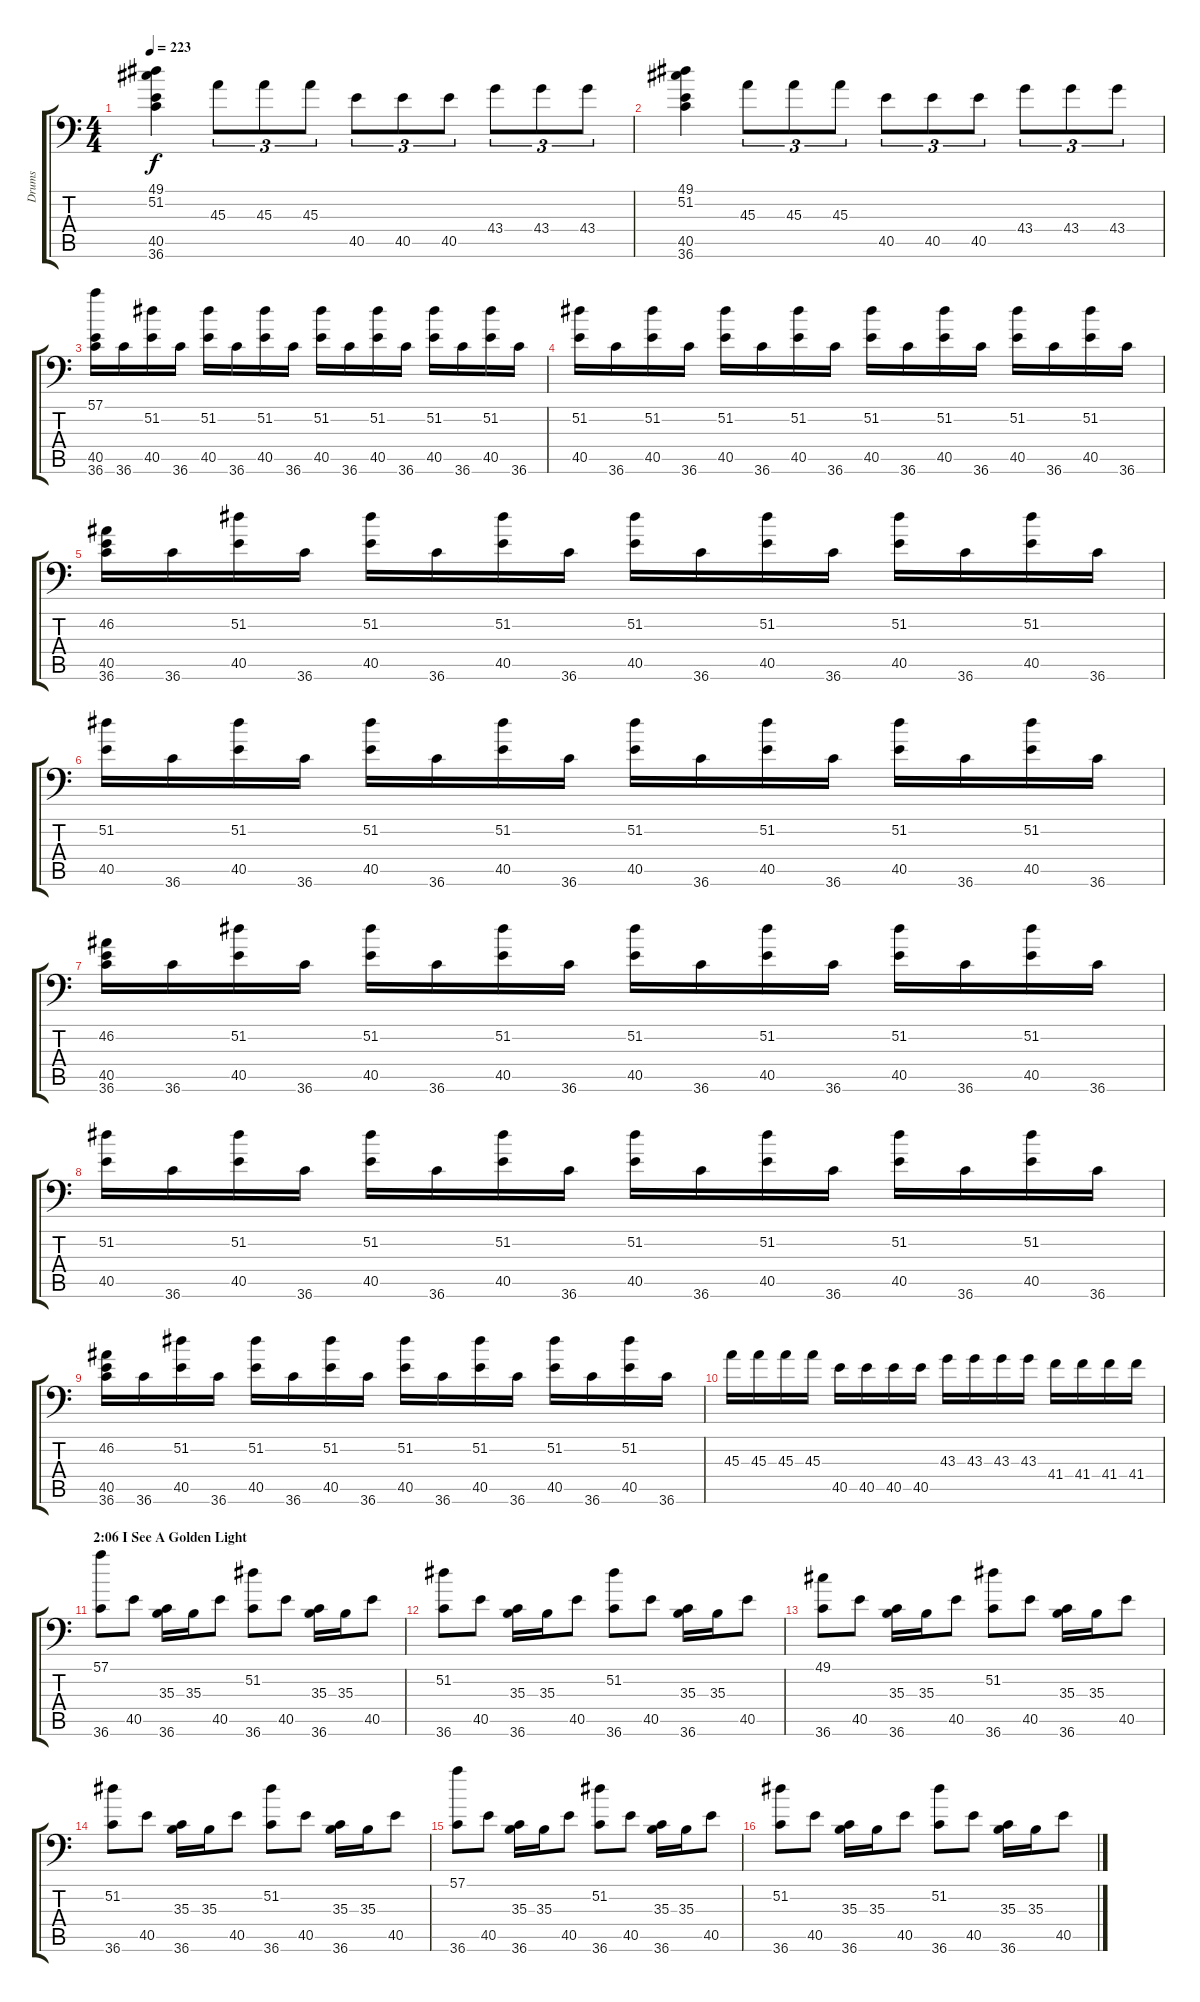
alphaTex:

\track ("Drums" "Drums") {instrument acousticgrandpiano}
\staff {score tabs}
\tuning (C-1 C-1 C-1 C-1 C-1 C-1) {hide}
\ts (4 4)
\tempo 223
\clef f4
\ks c
(49.1 51.2 40.5 36.6).4{dy f} 45.3.8{tu (3 2)} 45.3.8{tu (3 2)} 45.3.8{tu (3 2)} 40.5.8{tu (3 2)} 40.5.8{tu (3 2)} 40.5.8{tu (3 2)} 43.4.8{tu (3 2)} 43.4.8{tu (3 2)} 43.4.8{tu (3 2)} |
(49.1 51.2 40.5 36.6).4 45.3.8{tu (3 2)} 45.3.8{tu (3 2)} 45.3.8{tu (3 2)} 40.5.8{tu (3 2)} 40.5.8{tu (3 2)} 40.5.8{tu (3 2)} 43.4.8{tu (3 2)} 43.4.8{tu (3 2)} 43.4.8{tu (3 2)} |
(57.1 40.5 36.6).16 36.6.16 (51.2 40.5).16 36.6.16 (51.2 40.5).16 36.6.16 (51.2 40.5).16 36.6.16 (51.2 40.5).16 36.6.16 (51.2 40.5).16 36.6.16 (51.2 40.5).16 36.6.16 (51.2 40.5).16 36.6.16 |
(51.2 40.5).16 36.6.16 (51.2 40.5).16 36.6.16 (51.2 40.5).16 36.6.16 (51.2 40.5).16 36.6.16 (51.2 40.5).16 36.6.16 (51.2 40.5).16 36.6.16 (51.2 40.5).16 36.6.16 (51.2 40.5).16 36.6.16 |
(46.2 40.5 36.6).16 36.6.16 (51.2 40.5).16 36.6.16 (51.2 40.5).16 36.6.16 (51.2 40.5).16 36.6.16 (51.2 40.5).16 36.6.16 (51.2 40.5).16 36.6.16 (51.2 40.5).16 36.6.16 (51.2 40.5).16 36.6.16 |
(51.2 40.5).16 36.6.16 (51.2 40.5).16 36.6.16 (51.2 40.5).16 36.6.16 (51.2 40.5).16 36.6.16 (51.2 40.5).16 36.6.16 (51.2 40.5).16 36.6.16 (51.2 40.5).16 36.6.16 (51.2 40.5).16 36.6.16 |
(46.2 40.5 36.6).16 36.6.16 (51.2 40.5).16 36.6.16 (51.2 40.5).16 36.6.16 (51.2 40.5).16 36.6.16 (51.2 40.5).16 36.6.16 (51.2 40.5).16 36.6.16 (51.2 40.5).16 36.6.16 (51.2 40.5).16 36.6.16 |
(51.2 40.5).16 36.6.16 (51.2 40.5).16 36.6.16 (51.2 40.5).16 36.6.16 (51.2 40.5).16 36.6.16 (51.2 40.5).16 36.6.16 (51.2 40.5).16 36.6.16 (51.2 40.5).16 36.6.16 (51.2 40.5).16 36.6.16 |
(46.2 40.5 36.6).16 36.6.16 (51.2 40.5).16 36.6.16 (51.2 40.5).16 36.6.16 (51.2 40.5).16 36.6.16 (51.2 40.5).16 36.6.16 (51.2 40.5).16 36.6.16 (51.2 40.5).16 36.6.16 (51.2 40.5).16 36.6.16 |
45.3.16 45.3.16 45.3.16 45.3.16 40.5.16 40.5.16 40.5.16 40.5.16 43.3.16 43.3.16 43.3.16 43.3.16 41.4.16 41.4.16 41.4.16 41.4.16 |
\section ("" "2:06 I See A Golden Light")
(57.1 36.6).8 40.5.8 (35.3 36.6).16 35.3.16 40.5.8 (51.2 36.6).8 40.5.8 (35.3 36.6).16 35.3.16 40.5.8 |
(51.2 36.6).8 40.5.8 (35.3 36.6).16 35.3.16 40.5.8 (51.2 36.6).8 40.5.8 (35.3 36.6).16 35.3.16 40.5.8 |
(49.1 36.6).8 40.5.8 (35.3 36.6).16 35.3.16 40.5.8 (51.2 36.6).8 40.5.8 (35.3 36.6).16 35.3.16 40.5.8 |
(51.2 36.6).8 40.5.8 (35.3 36.6).16 35.3.16 40.5.8 (51.2 36.6).8 40.5.8 (35.3 36.6).16 35.3.16 40.5.8 |
(57.1 36.6).8 40.5.8 (35.3 36.6).16 35.3.16 40.5.8 (51.2 36.6).8 40.5.8 (35.3 36.6).16 35.3.16 40.5.8 |
(51.2 36.6).8 40.5.8 (35.3 36.6).16 35.3.16 40.5.8 (51.2 36.6).8 40.5.8 (35.3 36.6).16 35.3.16 40.5.8
